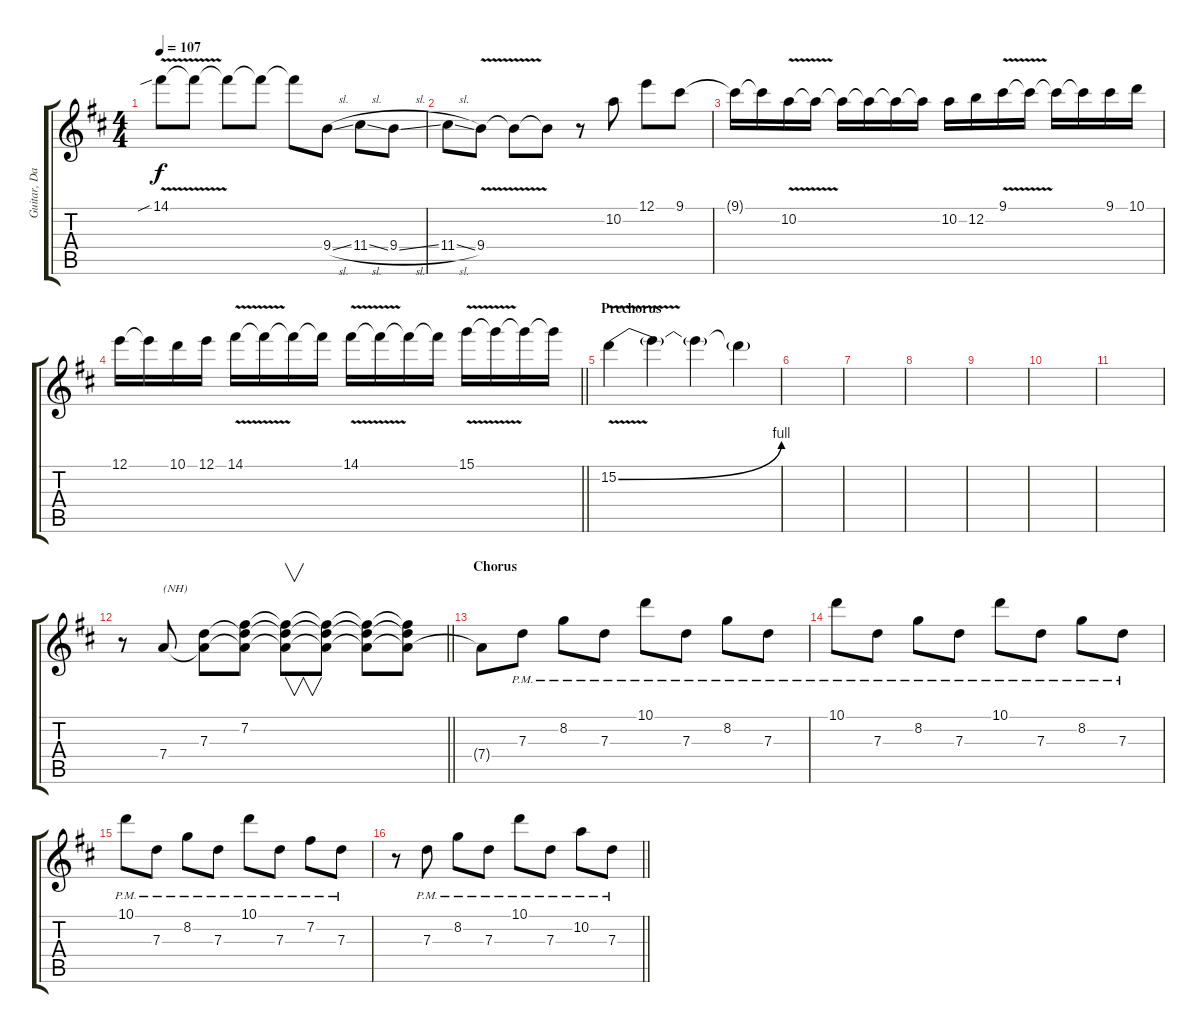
\track ("Guitar, Dan" "Guitar, Da") {instrument distortionguitar}
\staff {score tabs}
\tuning (E4 B3 G3 D3 A2 E2) {hide}
\ts (4 4)
\tempo 107
\clef g2
\ks d
14.1{v sib}.8{dy f} 14.1{t}.8 14.1{t}.8 14.1{t}.8 14.1{t}.8 9.4{sl}.8 11.4{sl}.8 9.4{sl}.8 |
11.4{sl}.8 9.4{v}.8 9.4{t}.8 9.4{t}.8 r.8 10.2.8 12.1.8 9.1.8 |
9.1{t}.16 9.1{t}.16 10.2{v}.16 10.2{t}.16 10.2{t}.16 10.2{t}.16 10.2{t}.16 10.2{t}.16 10.2.16 12.2.16 9.1{v}.16 9.1{t}.16 9.1{t}.16 9.1{t}.16 9.1.16 10.1.16 |
\barLineRight lightlight
12.1.16 12.1{t}.16 10.1.16 12.1.16 14.1{v}.16 14.1{t}.16 14.1{t}.16 14.1{t}.16 14.1{v}.16 14.1{t}.16 14.1{t}.16 14.1{t}.16 15.1{v}.16 15.1{t}.16 15.1{t}.16 15.1{t}.16 |
\section ("" "Prechorus")
15.2{be (bend 0 0 60 4) v}.4 15.2{t}.4 15.2{t}.4 15.2{t}.4 |
|
|
|
|
|
|
\barLineRight lightlight
r.8 7.4.8{txt "(NH)" instrument guitarharmonics} (7.3 7.4{t}).8 (7.2 7.3{t} 7.4{t}).8 (7.2{t} 7.3{t} 7.4{t}).8{v} (7.2{t} 7.3{t} 7.4{t}).8 (7.2{t} 7.3{t} 7.4{t}).8 (7.2{t} 7.3{t} 7.4{t}).8 |
\section ("" "Chorus")
7.4{be (hold 0 0 60 0) t}.8 7.3{pm}.8{instrument distortionguitar} 8.2{pm}.8 7.3{pm}.8 10.1{pm}.8 7.3{pm}.8 8.2{pm}.8 7.3{pm}.8 |
10.1{pm}.8 7.3{pm}.8 8.2{pm}.8 7.3{pm}.8 10.1{pm}.8 7.3{pm}.8 8.2{pm}.8 7.3{pm}.8 |
10.1{pm}.8 7.3{pm}.8 8.2{pm}.8 7.3{pm}.8 10.1{pm}.8 7.3{pm}.8 7.2{pm}.8 7.3{pm}.8 |
\barLineRight lightlight
r.8 7.3{pm}.8 8.2{pm}.8 7.3{pm}.8 10.1{pm}.8 7.3{pm}.8 10.2{pm}.8 7.3{pm}.8
